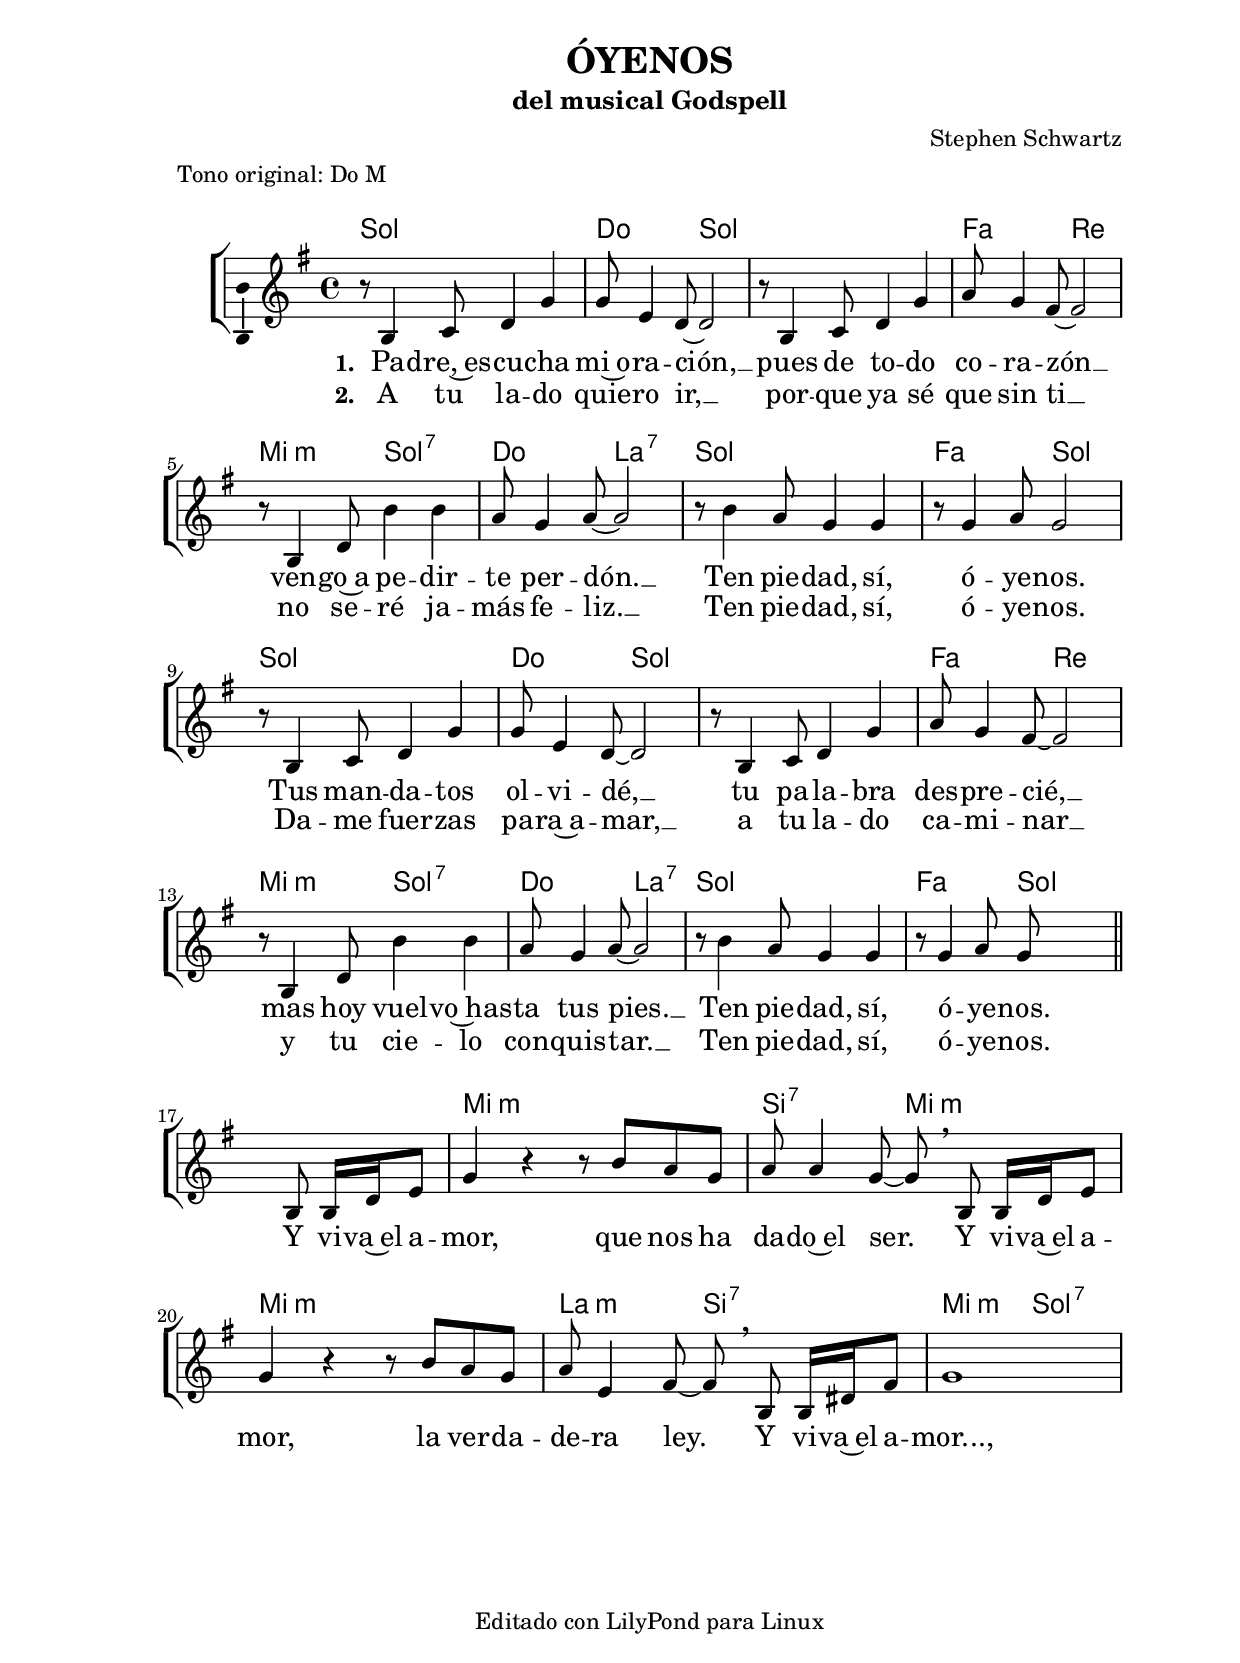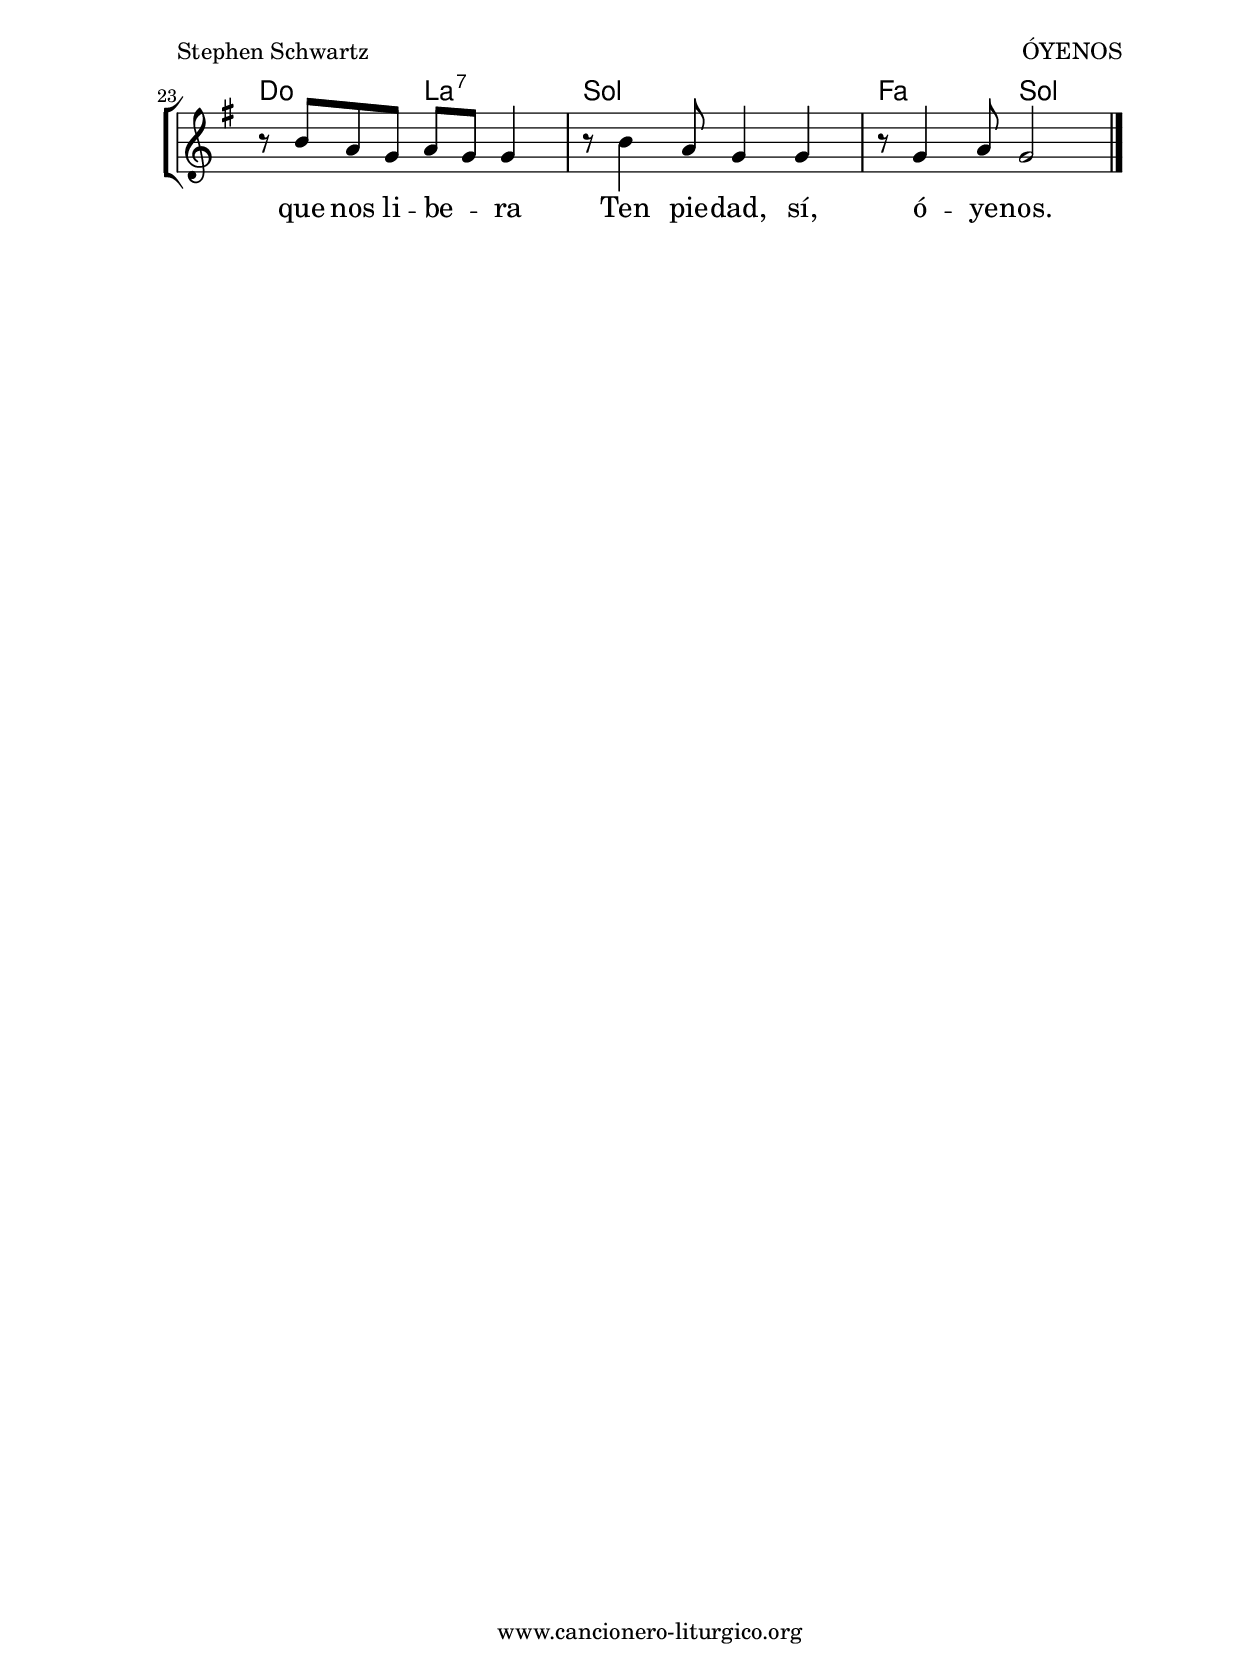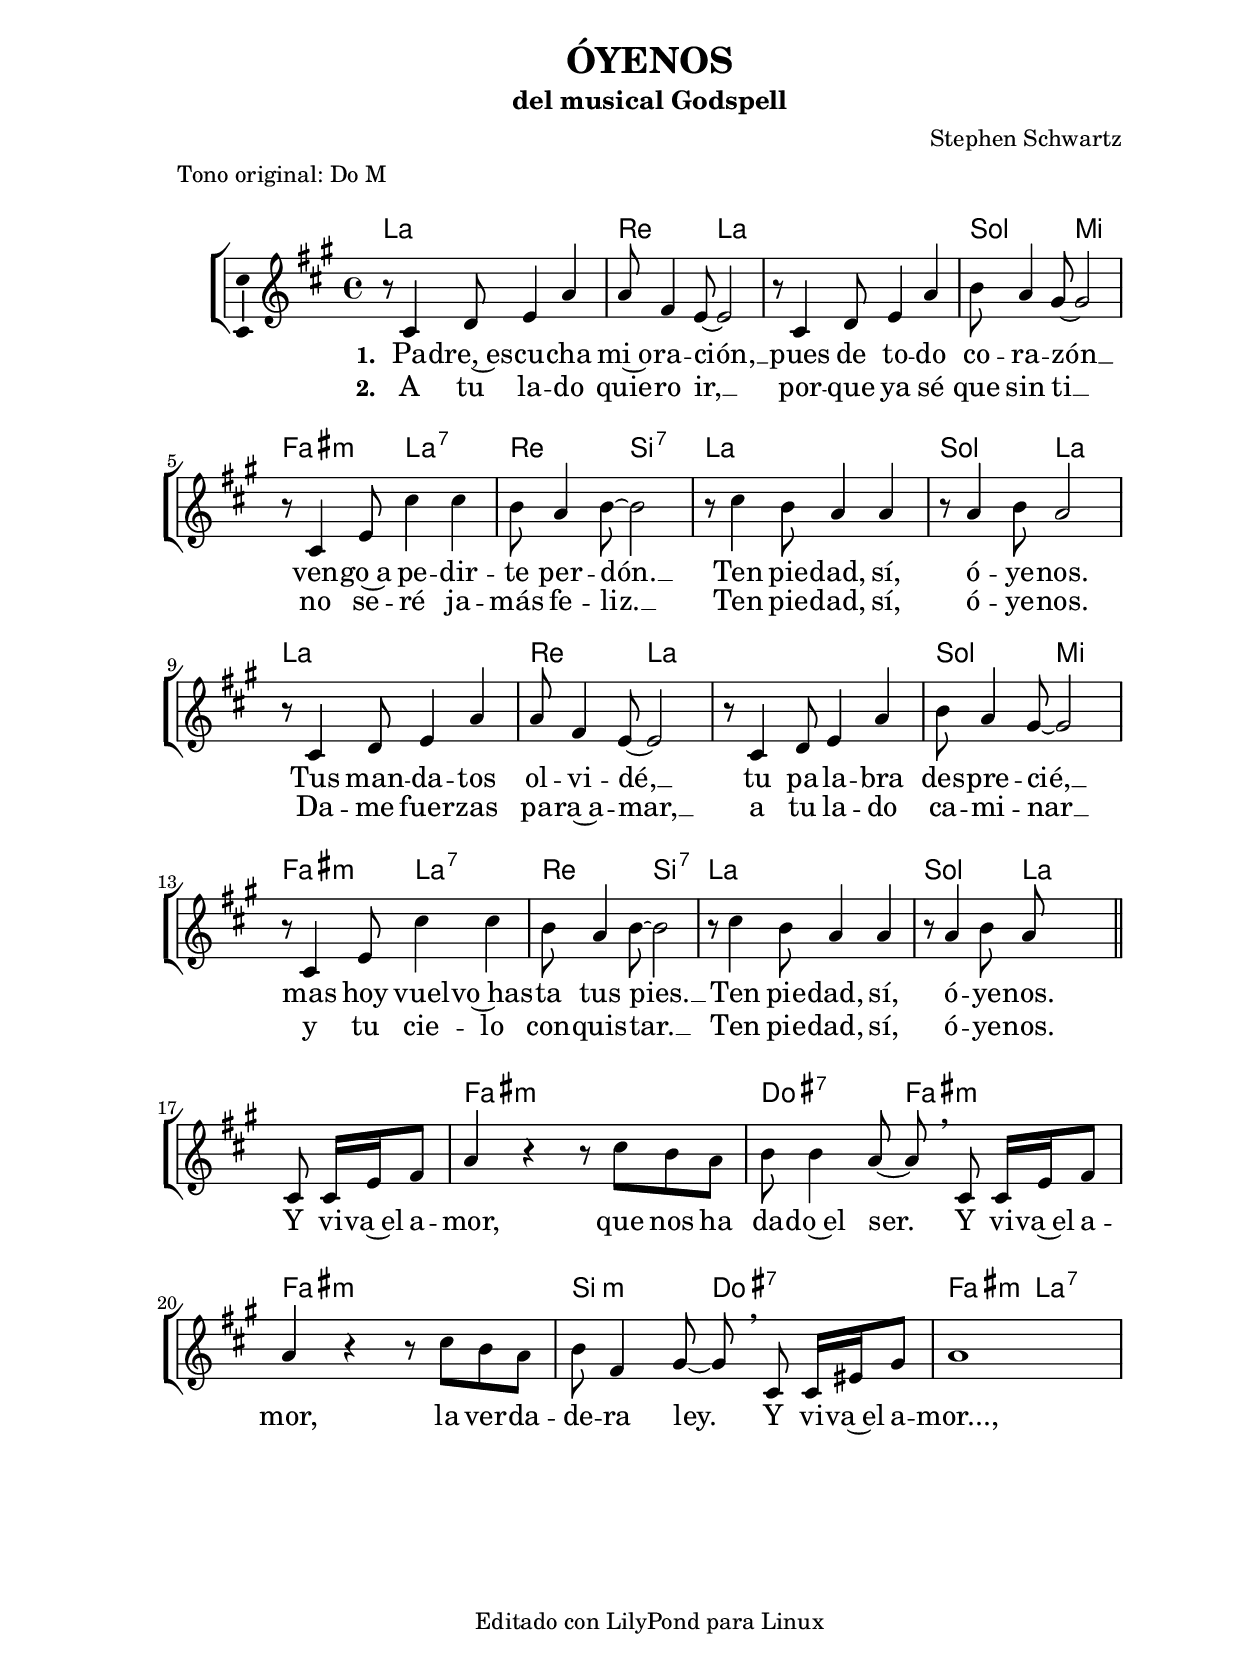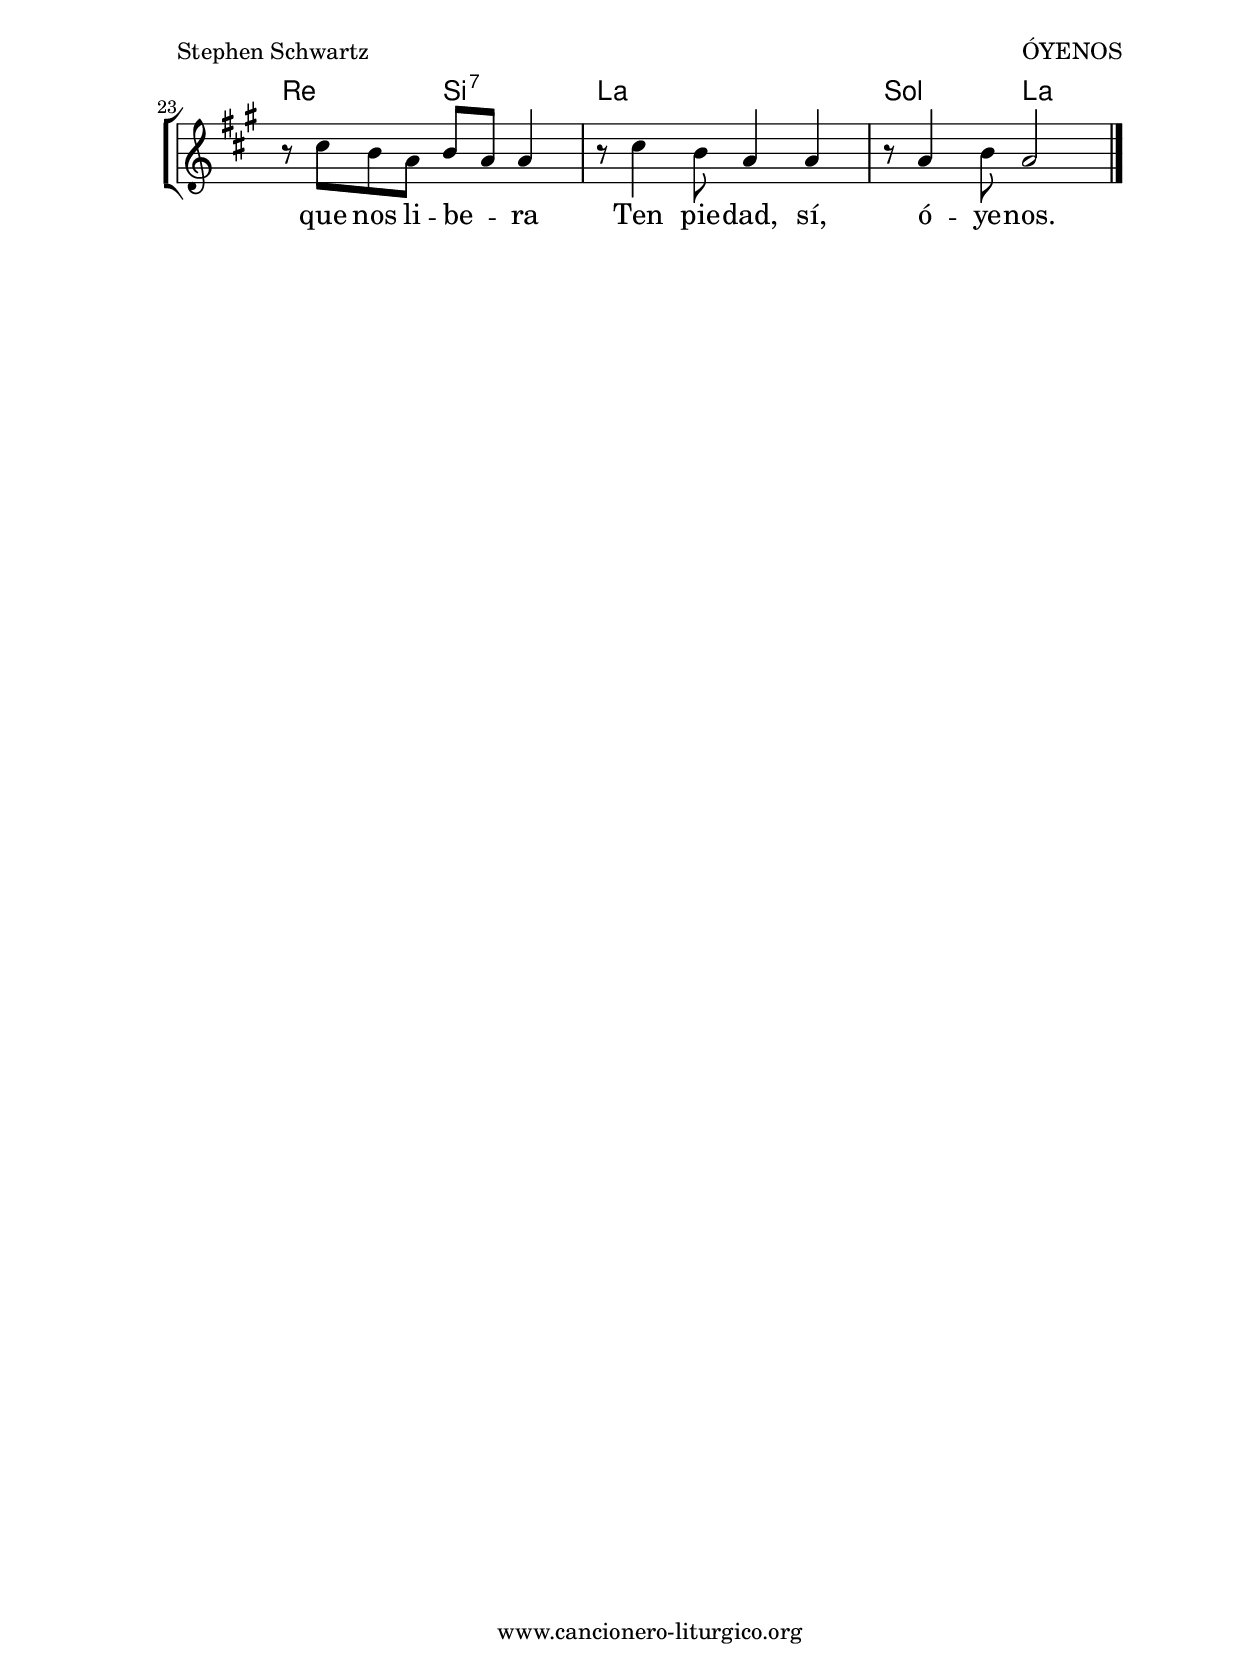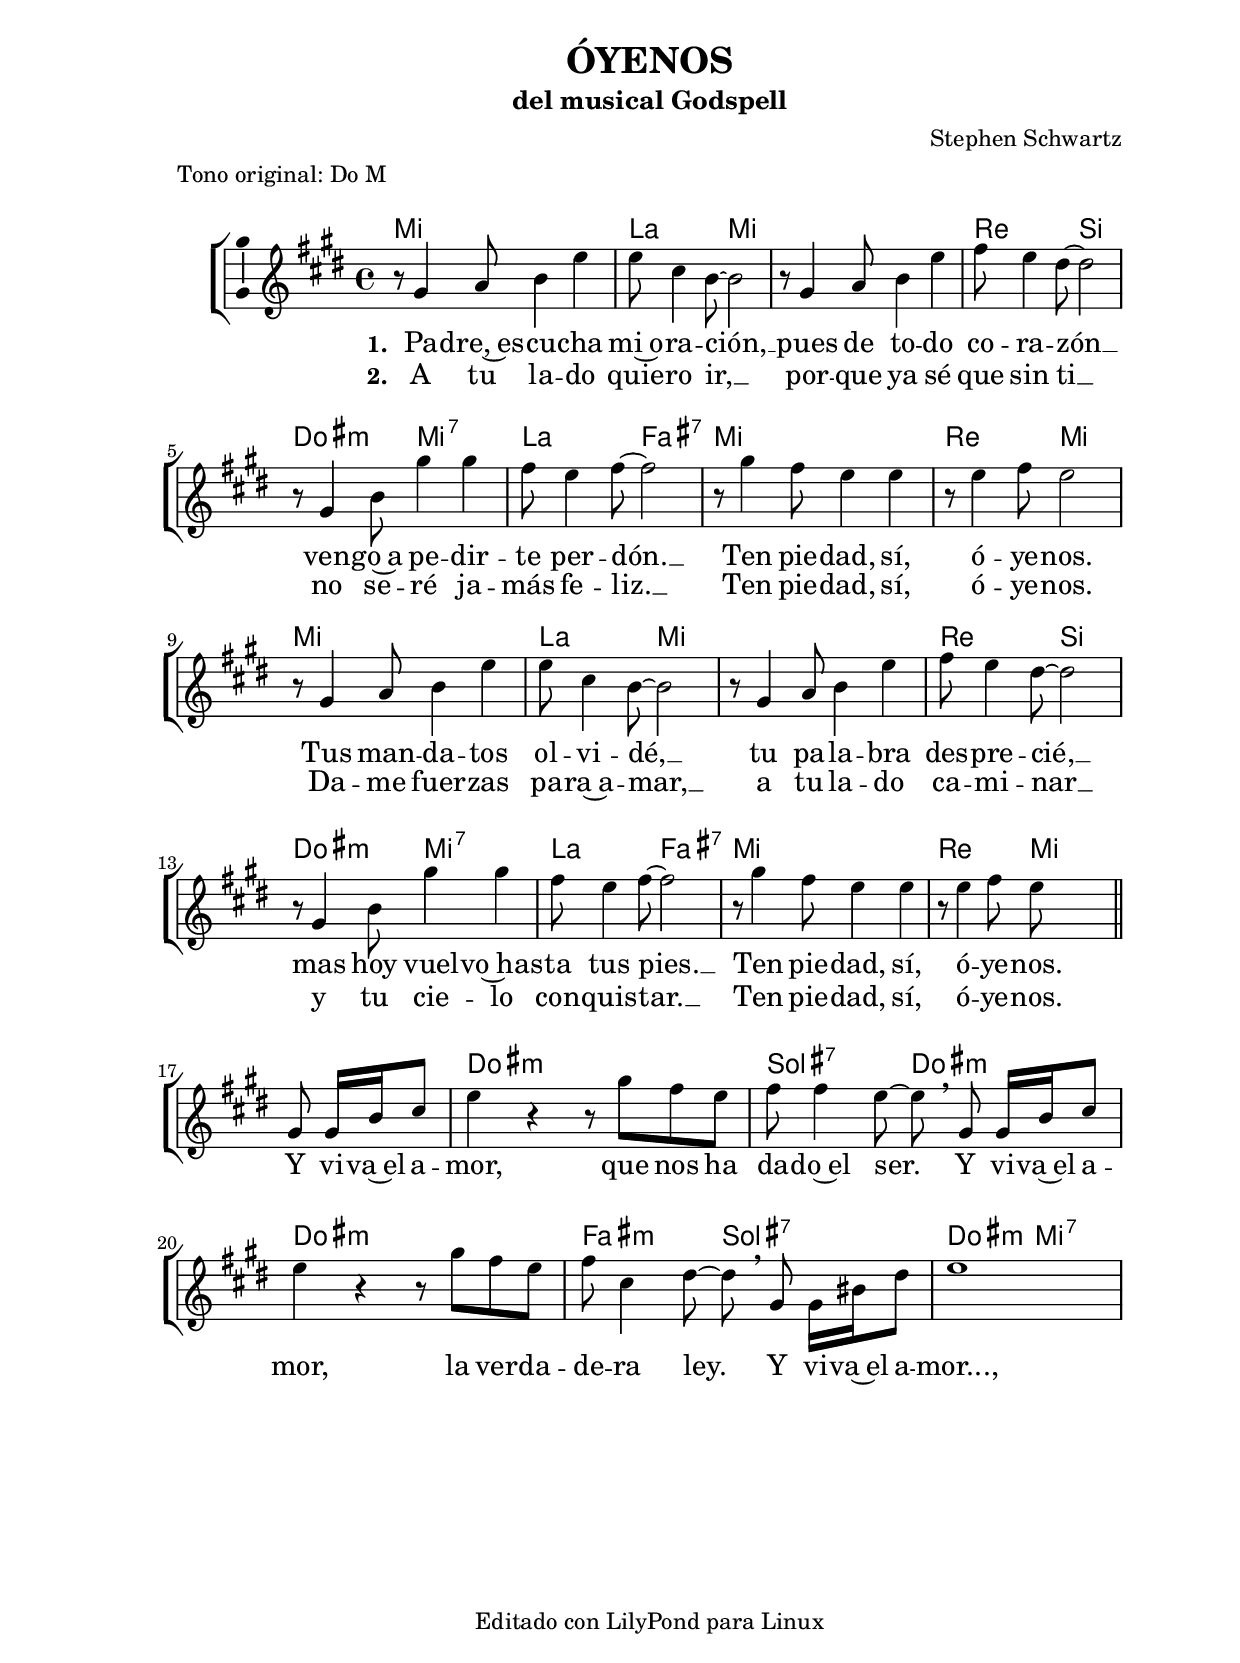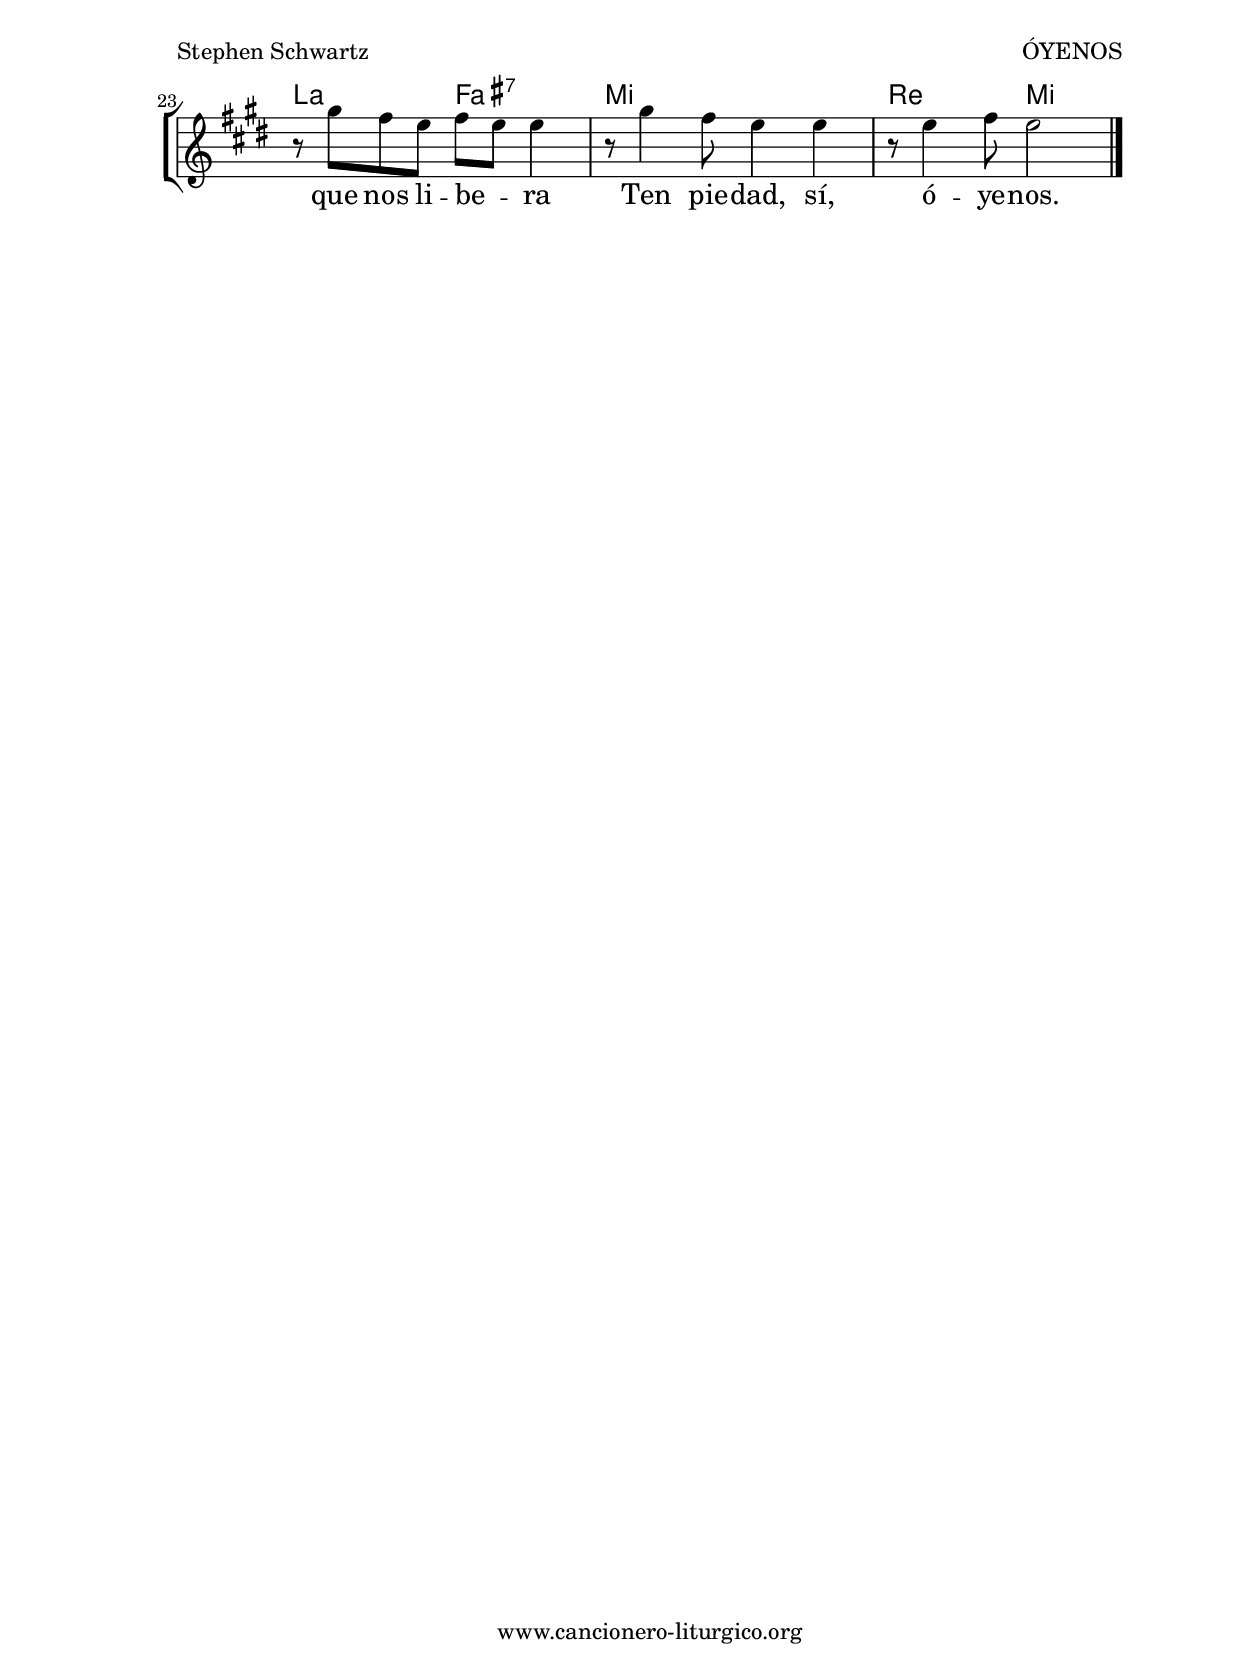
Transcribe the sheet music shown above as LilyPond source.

%
%para convertir .midi en .wav:
%timidity filename.midi -Ow -o finename.wav
%
%
%Para convertir de .wav a .mp3:
%lame -h -m j filename.wav
%
%
%para escuchar el midi:
%timidity nombrefichero.midi
%


%versión de lilypond para la que se ha escrito esta partitura:
\version "2.16.0"

	%Tamaño papel
	#(set-default-paper-size "a4")
	%Tamaño partitura
	#(set-global-staff-size 20)
	%No responde al pulsar sobre una nota
	#(ly:set-option 'point-and-click #f)

%parámetros del encabezamiento:
\header {
	title = "ÓYENOS"
	subtitle = "del musical Godspell"
	composer = "Stephen Schwartz"
	poet = ""
	meter = "Tono original: Do M"
	arranger = ""
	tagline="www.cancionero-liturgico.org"
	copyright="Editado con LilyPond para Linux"
	}

%parámetros asociados al papel:
\paper  {
	oddHeaderMarkup = \markup {\fill-line { \on-the-fly #not-first-page \fromproperty #'header:title \on-the-fly #not-first-page \fromproperty #'header:composer }}
	evenHeaderMarkup = \markup {\fill-line { \fromproperty #'header:composer \fromproperty #'header:title }}
	#(set-paper-size "a4")
	print-page-number = ##f
	first-page-number = 1
	print-first-page-number = ##f
%	head-separation = 3.0 \cm
	top-margin = 2.0 \cm
	bottom-margin = 0.5\cm
%%%	bottom-margin = -1.0\cm
	left-margin = 3.0 \cm
	line-width = 16.0 \cm 
	indent = 8\mm
	interscoreline = 2.\mm
	between-system-space = 15\mm
%	para que las partituras no llenen la hoja:
	ragged-bottom = ##t
%	idem para la última hoja:
	ragged-last-bottom = ##f
%	para que las partituras llenen el ancho del papel:
	ragged-last = ##f
	after-title-space = 2.5 \cm
%page-count=1
%system-count=8

	%Flexible Vertical Spacing
%	markup-markup-spacing =
%	#'((basic-distance . 15) (minimum-distance . 15) (padding . 3))
	markup-system-spacing =
	#'((basic-distance . 15) (minimum-distance . 15) (padding . 3))
	system-system-spacing =
	#'((basic-distance . 15) (minimum-distance . 15) (padding . 3))
	score-system-spacing =
	#'((basic-distance . 15) (minimum-distance . 15) (padding . 5))
%	top-system-spacing = % header
%	#'((basic-distance . 8) (minimum-distance . 0) (padding . 0))
%	top-markup-spacing =
%	#'((basic-distance . 20) (minimum-distance . 20) (padding . 0))
	last-bottom-spacing = % footer
	#'((basic-distance . 5) (minimum-distance . 5) (padding . 3))
%	score-markup-spacing =
%	#'((basic-distance . 16) (minimum-distance . 13) (padding . 0))

	}


%parámetros que afectan a toda la partitura:
global =  {
	%clave de sol (G):
	\clef G
	\transpose c g,
	%armadura:
	\key c \major
	\tempo 4=150
	\set Score.tempoHideNote = ##t
	}


acordes = {
	\italianChords
	\chordmode {
	\transpose c g,
{

c1 f2 c c1 bes2 g a:m c:7 f d:7 c1 bes2 c
c1 f2 c c1 bes2 g a:m c:7 f d:7 c1 %bes2 c

bes2 c8 s4.
s1

a1:m e2:7 a:m a1:m d2:m e:7 a:m c:7 f d:7 c1 bes2 c

	}
	}
}



melodia = 

	\transpose c g,
{

	\time 4/4

\relative c'{

%\phrasingSlurDashed

r8 e4 f8 g4 c
c8 a4 g8~g2
r8 e4 f8 g4 c
d8 c4 b8~b2
r8 e,4 g8 e'4 e
d8 c4 d8~d2
r8 e4 d8 c4 c
%%%%%r8 d4. c2 %original inglés, abajo igual
r8 c4 d8 c2

\break

r8 e,4 f8 g4 c
c8 a4 g8~g2
r8 e4 f8 g4 c
d8 c4 b8~b2
r8 e,4 g8 e'4 e
d8 c4 d8~d2
r8 e4 d8 c4 c
%%%r8 c4 d8 c8 \breathe e,8 e16 g a8 %parto líneas

r8 c4 d8 c8 s4.
\bar"||"
\break
s2 s8 e,8 e16 g a8

c4 r4 r8 e8 d c
d8 d4 c8~c \breathe e,8 e16 g a8
c4 r4 r8 e8 d c
d8 a4 b8~b \breathe e,8 e16 gis b8
c1
r8 e8 d c d c c4
r8 e4 d8 c4 c
r8 c4 d8 c2

}
\bar "|."
	}


texto = \lyricmode {
\set stanza =#"1. " Pa -- dre,~es -- cu -- cha mi~o -- ra -- ción, __
pues de to -- do co -- ra -- zón __
ven -- go~a pe -- dir -- te per -- dón. __
Ten pie -- dad, sí, ó -- ye -- nos.
Tus man -- da -- tos ol -- vi -- dé, __
tu pa -- la -- bra des -- pre -- cié, __
mas hoy vuel -- vo~has -- ta tus pies. __
Ten pie -- dad, sí, ó -- ye -- nos.

Y vi -- va~el a -- mor,
que nos ha da -- do~el ser.
Y vi -- va~el a -- mor,
la ver -- da -- de -- ra ley.
Y vi -- va~el a -- mor...,
que nos li -- be -- _ ra
Ten pie -- dad, sí, ó -- ye -- nos.

	}

textodos = \lyricmode {
\set stanza =#"2. " A tu la -- do quie -- ro ir, __
por -- que ya sé que sin ti __
no se -- ré ja -- más fe -- liz. __
Ten pie -- dad, sí, ó -- ye -- nos.
Da -- me fuer -- zas pa -- ra~a -- mar, __
a tu la -- do ca -- mi -- nar __
y tu cie -- lo con -- quis -- tar. __
Ten pie -- dad, sí, ó -- ye -- nos.

	}


acordesStaff = \context ChordNames = acordesStaff <<
	\set chordChanges = ##t
	\acordes
	>>


vozStaff = \context Voice = vozStaff
\with {\consists "Ambitus_engraver"}
<<
%	\set Staff.instrumentName = ""
%	\set Staff.shortInstrumentName = ""
%	\set Staff.midiInstrument = #"clarinet"
%	\set Staff.midiInstrument = #"cello"
	\set Staff.midiInstrument = #"flute"
%	\set Staff.midiInstrument = #"electric guitar (jazz)"
%	\set Staff.midiInstrument = #"english horn"
%	\set Staff.midiInstrument = #"violin"
%	\set Staff.midiInstrument = #"glockenspiel"
	\set Staff.midiMinimumVolume = #0.7
	\set Staff.midiMaximumVolume = #0.9
	\global
	\melodia
	>>



textoStaff = \context Lyrics = textoStaff <<
	\lyricsto vozStaff \texto
	>>

textodosStaff = \context Lyrics = textodosStaff <<
	\lyricsto vozStaff \textodos
	>>


\book {
	\score {
		\context ChoirStaff {
			\override StaffGroup.SystemStartBracket #'collapse-height = #1
			\override Score.SystemStartBar #'collapse-height = #1
			<<
			\acordesStaff
			\vozStaff
			\textoStaff
			\textodosStaff
			>>
			}
		\layout {
	    		\context {
				\Lyrics
				\override LyricText #'font-size = #2
				}
	   		 \context {
				\Score
				\override StaffSymbol #'staff-space = #(magstep +3)
				}
			}
		}
	\score {
		\unfoldRepeats
		\context ChoirStaff {
			<<
			\acordesStaff
			\vozStaff
			>>
			}
		\midi {
	  		\context {
	  			\Score
				tempoWholesPerMinute = #(ly:make-moment 70 4)
				}
			}
		}
	}



#(define output-suffix "C")
\book {
	\score {
		\context ChoirStaff {
			\override StaffGroup.SystemStartBracket #'collapse-height = #1
			\override Score.SystemStartBar #'collapse-height = #1
\transpose c d
			<<
			\acordesStaff
			\vozStaff
			\textoStaff
			\textodosStaff
			>>
			}
		\layout {
	    		\context {
				\Lyrics
				\override LyricText #'font-size = #2
				}
	   		 \context {
				\Score
				\override StaffSymbol #'staff-space = #(magstep +3)
				}
			}
		}
	}

#(define output-suffix "S")
\book {
	\score {
		\context ChoirStaff {
			\override StaffGroup.SystemStartBracket #'collapse-height = #1
			\override Score.SystemStartBar #'collapse-height = #1
\transpose c a
			<<
			\acordesStaff
			\vozStaff
			\textoStaff
			\textodosStaff
			>>
			}
		\layout {
	    		\context {
				\Lyrics
				\override LyricText #'font-size = #2
				}
	   		 \context {
				\Score
				\override StaffSymbol #'staff-space = #(magstep +3)
				}
			}
		}
	}


